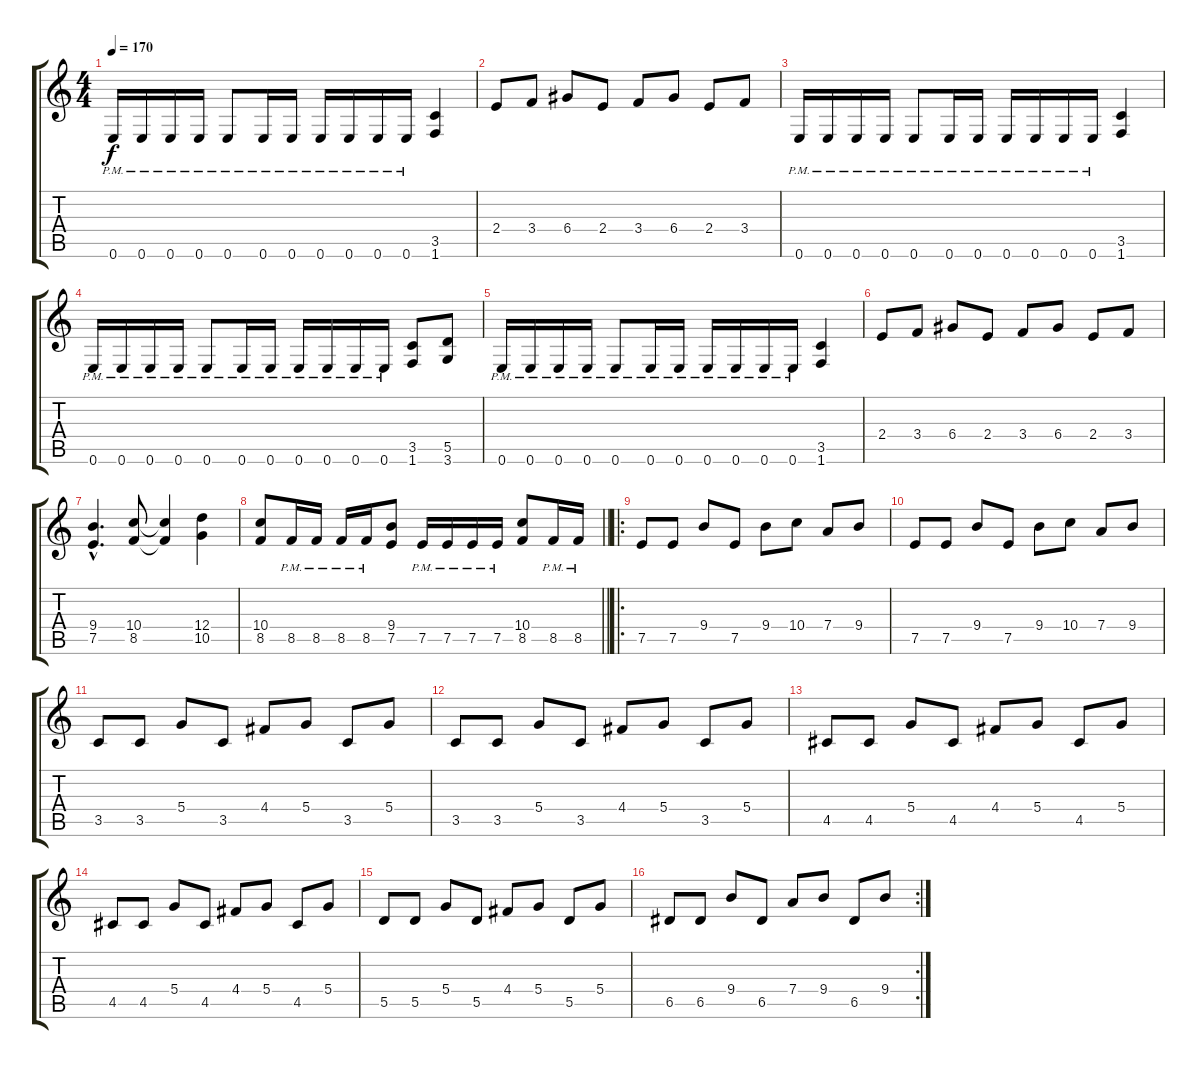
\track "" {instrument distortionguitar}
\staff {score tabs}
\tuning (E4 B3 G3 D3 A2 E2) {hide}
\ts (4 4)
\tempo 170
\clef g2
\ks c
0.6{pm}.16{dy f} 0.6{pm}.16 0.6{pm}.16 0.6{pm}.16 0.6{pm}.8 0.6{pm}.16 0.6{pm}.16 0.6{pm}.16 0.6{pm}.16 0.6{pm}.16 0.6{pm}.16 (3.5 1.6).4 |
2.4.8 3.4.8 6.4.8 2.4.8 3.4.8 6.4.8 2.4.8 3.4.8 |
0.6{pm}.16 0.6{pm}.16 0.6{pm}.16 0.6{pm}.16 0.6{pm}.8 0.6{pm}.16 0.6{pm}.16 0.6{pm}.16 0.6{pm}.16 0.6{pm}.16 0.6{pm}.16 (3.5 1.6).4 |
0.6{pm}.16 0.6{pm}.16 0.6{pm}.16 0.6{pm}.16 0.6{pm}.8 0.6{pm}.16 0.6{pm}.16 0.6{pm}.16 0.6{pm}.16 0.6{pm}.16 0.6{pm}.16 (3.5 1.6).8 (5.5 3.6).8 |
0.6{pm}.16 0.6{pm}.16 0.6{pm}.16 0.6{pm}.16 0.6{pm}.8 0.6{pm}.16 0.6{pm}.16 0.6{pm}.16 0.6{pm}.16 0.6{pm}.16 0.6{pm}.16 (3.5 1.6).4 |
2.4.8 3.4.8 6.4.8 2.4.8 3.4.8 6.4.8 2.4.8 3.4.8 |
(9.4{hac} 7.5{hac}).4{d} (10.4 8.5).8 (10.4{t} 8.5{t}).4 (12.4 10.5).4 |
\barLineRight lightlight
(10.4 8.5).8 8.5{pm}.16 8.5{pm}.16 8.5{pm}.16 8.5{pm}.16 (9.4 7.5).8 7.5{pm}.16 7.5{pm}.16 7.5{pm}.16 7.5{pm}.16 (10.4 8.5).8 8.5{pm}.16 8.5{pm}.16 |
\ro
7.5.8 7.5.8 9.4.8 7.5.8 9.4.8 10.4.8 7.4.8 9.4.8 |
7.5.8 7.5.8 9.4.8 7.5.8 9.4.8 10.4.8 7.4.8 9.4.8 |
3.5.8 3.5.8 5.4.8 3.5.8 4.4.8 5.4.8 3.5.8 5.4.8 |
3.5.8 3.5.8 5.4.8 3.5.8 4.4.8 5.4.8 3.5.8 5.4.8 |
4.5.8 4.5.8 5.4.8 4.5.8 4.4.8 5.4.8 4.5.8 5.4.8 |
4.5.8 4.5.8 5.4.8 4.5.8 4.4.8 5.4.8 4.5.8 5.4.8 |
5.5.8 5.5.8 5.4.8 5.5.8 4.4.8 5.4.8 5.5.8 5.4.8 |
\rc 2
6.5.8 6.5.8 9.4.8 6.5.8 7.4.8 9.4.8 6.5.8 9.4.8
